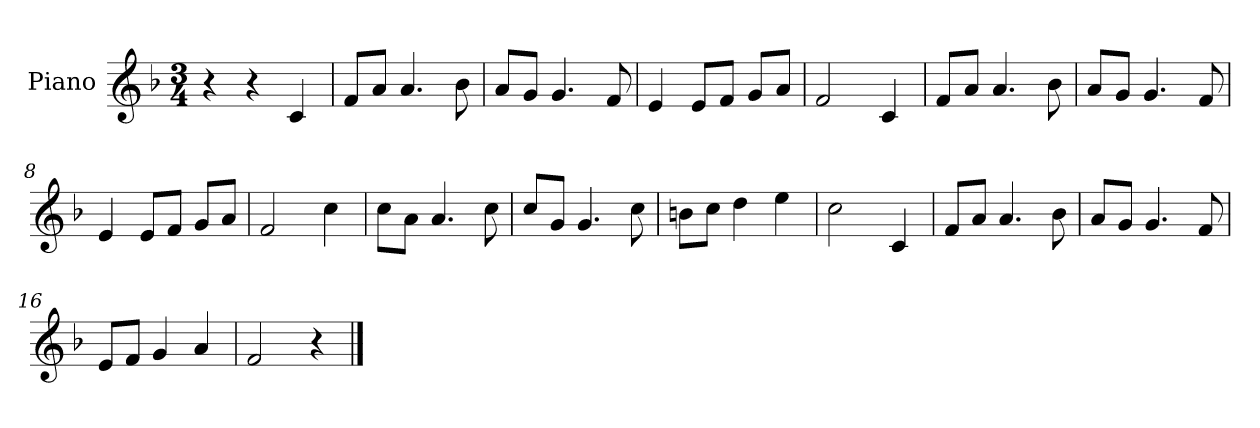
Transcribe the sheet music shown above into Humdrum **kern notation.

**kern
*part1
*staff1
*I"Piano
*I'Pno
*clefG2
*k[b-]
*F:
*M3/4
=1
4r
4r
4c/
=2
8f/L
8a/J
4.a/
8b-\
=3
8a/L
8g/J
4.g/
8f/
=4
4e/
8e/L
8f/J
8g/L
8a/J
=5
2f/
4c/
=6
8f/L
8a/J
4.a/
8b-\
=7
8a/L
8g/J
4.g/
8f/
=8
4e/
8e/L
8f/J
8g/L
8a/J
=9
2f/
4cc\
=10
8cc\L
8a\J
4.a/
8cc\
=11
8cc/L
8g/J
4.g/
8cc\
=12
8bn\L
8cc\J
4dd\
4ee\
=13
2cc\
4c/
=14
8f/L
8a/J
4.a/
8b-\
=15
8a/L
8g/J
4.g/
8f/
=16
8e/L
8f/J
4g/
4a/
=17
2f/
4r
==
*-
